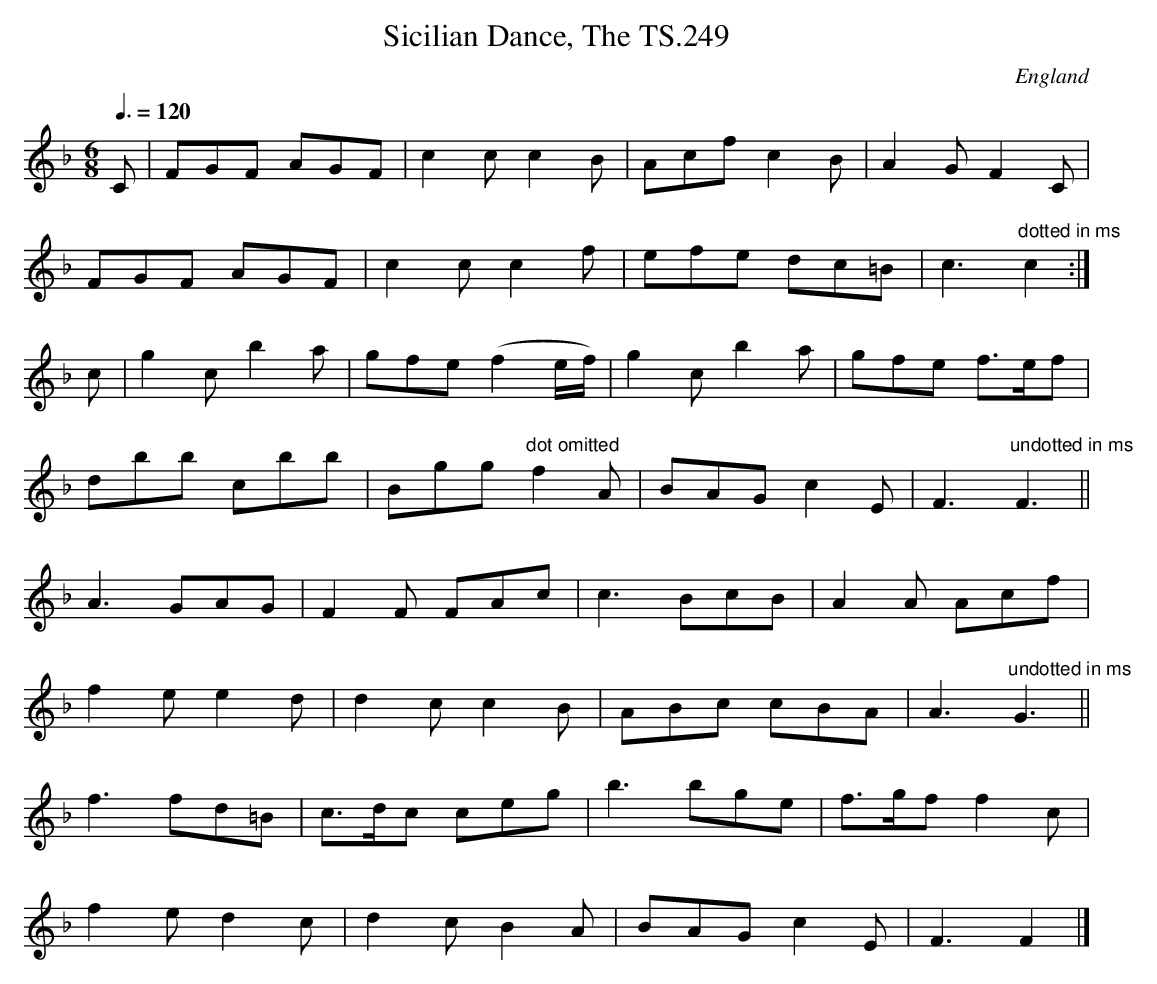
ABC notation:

X:1
T:Sicilian Dance, The TS.249
M:6/8
L:1/8
Q:3/8=120
O:England
K:F major
C|FGF AGF|c2cc2B|Acf c2B|A2GF2C|!
FGF AGF|c2cc2f|efe dc=B|c3"dotted in ms"c2:|!
c|g2c b2a|gfe (f2e/f/)|g2c b2a|gfe f>ef|!
dbb cbb|Bgg"dot omitted"f2A|BAG c2E|F3"undotted in ms"F3||!
A3 GAG|F2F FAc|c3 BcB|A2A Acf|!
f2ee2d|d2cc2B|ABc cBA|A3"undotted in ms"G3||!
f3fd=B|c>dc ceg|b3 bge|f>gf f2c|!
f2ed2c|d2cB2A|BAGc2E|F3F2|]
